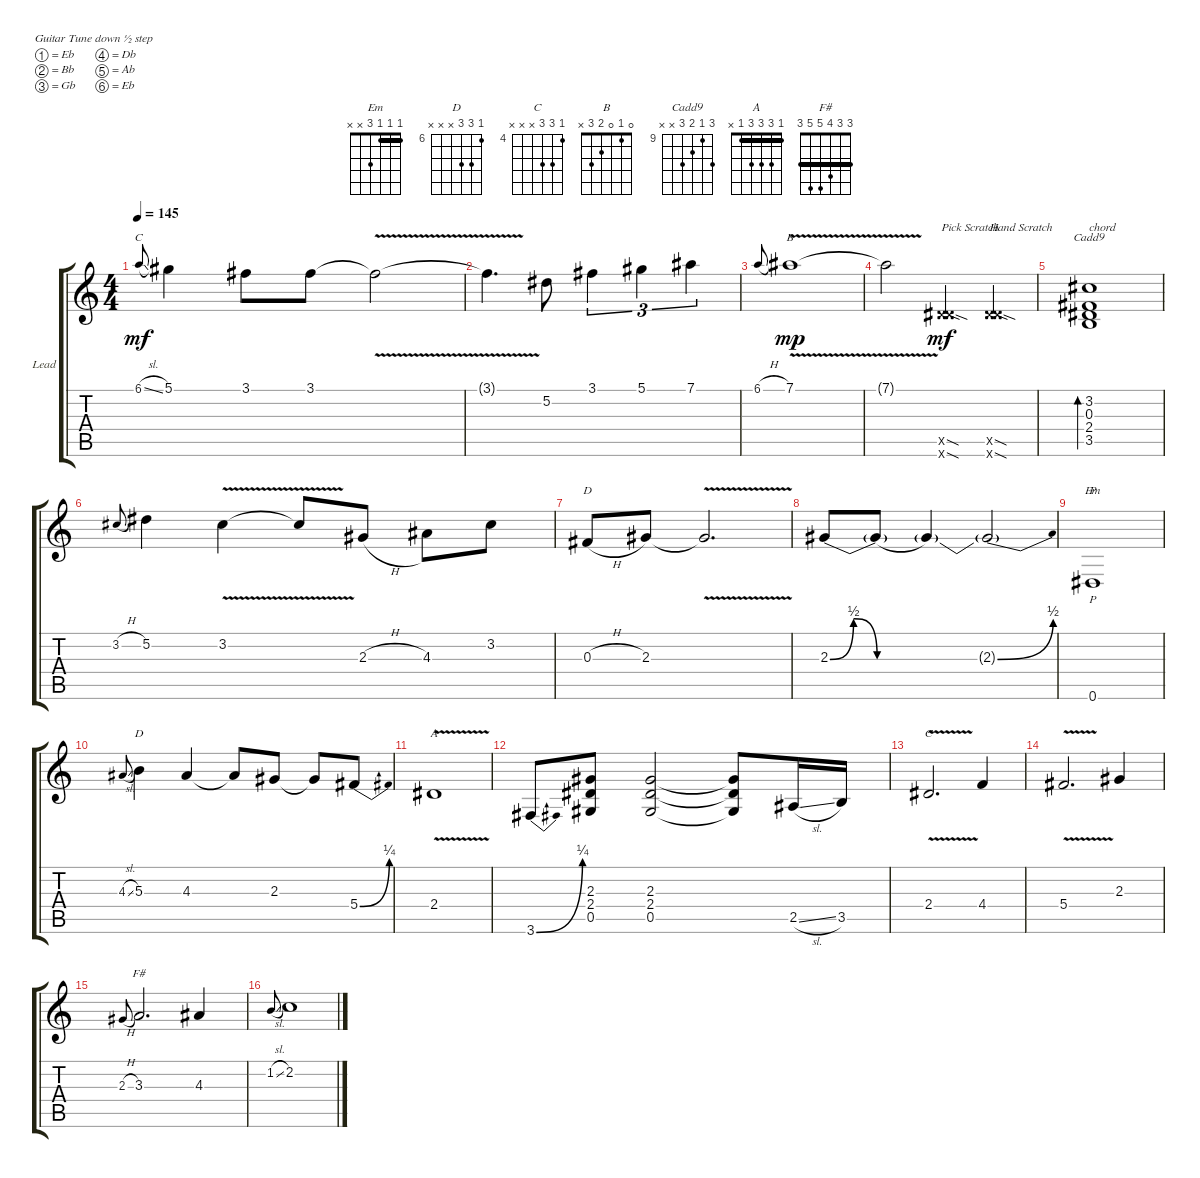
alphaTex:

\defaultSystemsLayout 4
\bracketExtendMode groupsimilarinstruments
\firstSystemTrackNameOrientation horizontal
\otherSystemsTrackNameOrientation horizontal
\track ("Lead" "Lead") {multiBarRest instrument overdrivenguitar}
\staff {score tabs}
\tuning (Eb4 Bb3 Gb3 Db3 Ab2 Eb2)
\chord ("Em" 1 1 1 3 x x) {barre (1 1)}
\chord ("D" 6 8 8 x x x) {firstfret 6}
\chord ("C" 4 6 6 x x x) {firstfret 4}
\chord ("B" 0 1 0 2 3 x)
\chord ("Cadd9" 11 9 10 11 x x) {firstfret 9}
\chord ("A" 1 3 3 3 1 x) {barre 1}
\chord ("F#" 3 3 4 5 5 3) {barre (3 3)}
\ts (4 4)
\tempo 145
\clef g2
\ks c
6.1{sl}.8{ch "C" gr onbeat dy mf} 5.1.4 3.1.8 3.1.8 3.1{v t}.2 |
3.1{v t}.4{d} 5.2.8 3.1.4{tu (3 2)} 5.1.4{tu (3 2)} 7.1.4{tu (3 2)} |
6.1{h}.8{gr onbeat} 7.1{v}.1{ch "B" dy mp} |
7.1{v t}.2 (7.5{sod x} 12.6{sod x}).4{txt "Pick Scratch " dy mf} (7.5{sod x} 12.6{sod x}).4{txt "Hand Scratch"} |
(3.5 2.4 0.3 3.2).1{bd 219 ch "Cadd9" txt "chord"} |
3.2{h}.8{gr onbeat} 5.2.4 3.2{v}.4 3.2{v t}.8 2.3{h}.8 4.3.8 3.2.8 |
0.3{h}.8{ch "D"} 2.3.8 2.3{v t}.2{d} |
2.3{be (bendrelease 0 0 10.799999999999999 2 20.4 2 30 0)}.8 2.3{be (hold 0 0 60 0) t}.8 2.3{t}.4 2.3{be (bend 0 0 43.199999999999996 2) t}.2 |
0.6.1{p ch "Em"} |
4.3{sl}.8{gr onbeat} 5.3.4{ch "D"} 4.3.4 4.3{t}.8 2.3.8 2.3{t}.8 5.4{be (bend 23.4 0 39.6 1)}.8 |
2.4{v}.1{ch "A"} |
3.6{be (bend 30.599999999999998 0 48 1)}.8 (0.5 2.4 2.3).8 (2.3 2.4 0.5).2 (2.4{t} 2.3{t} 0.5{t}).8 2.5{sl}.16 3.5.16 |
2.4{v}.2{d ch "C"} 4.4.4 |
5.4{v}.2{d} 2.3.4 |
2.3{h}.8{gr onbeat} 3.3.2{d ch "F#"} 4.3.4 |
1.2{sl}.8{gr onbeat} 2.2.1
